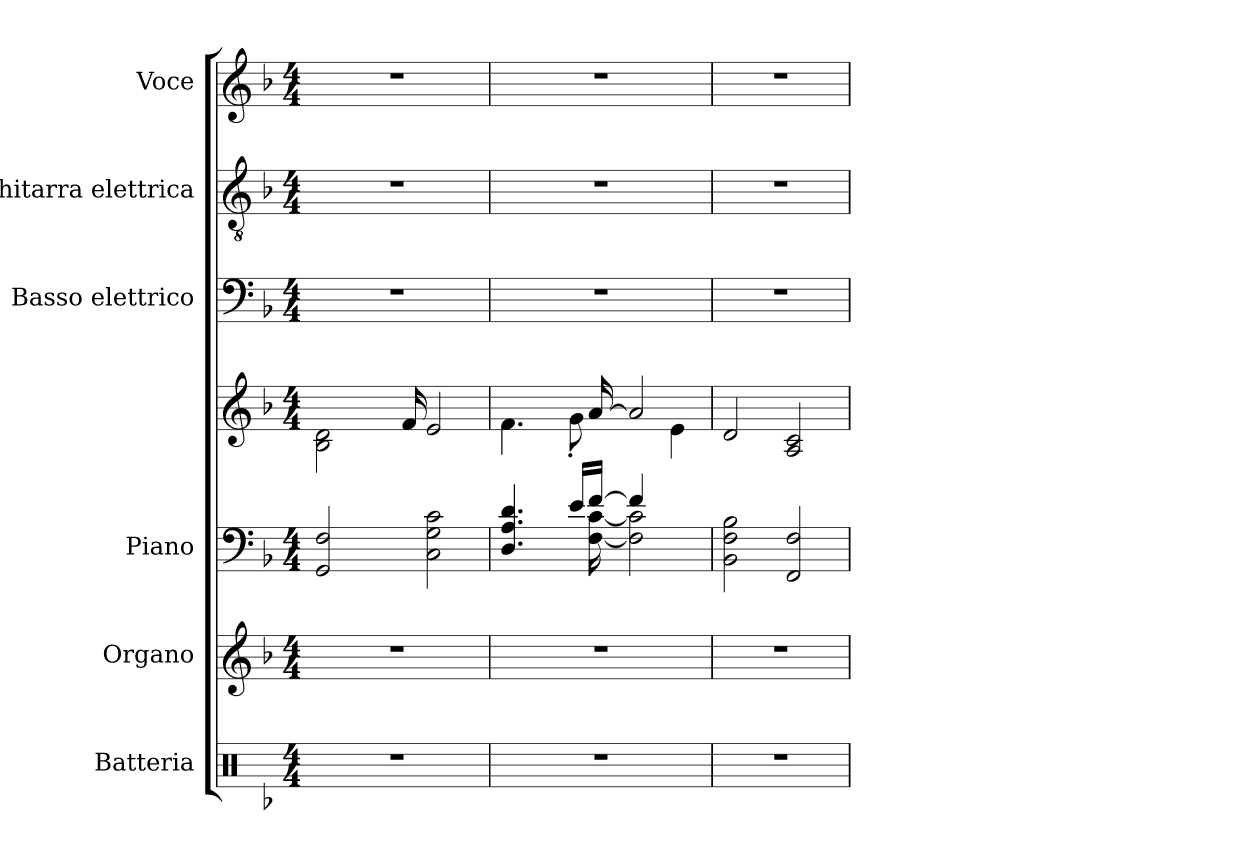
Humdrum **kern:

**kern	**kern	**kern	**kern	**kern	**kern	**kern
*part6	*part5	*part4	*part4	*part3	*part2	*part1
*staff7	*staff6	*staff5	*staff4	*staff3	*staff2	*staff1
*I"Batteria	*I"Organo	*I"Piano	*	*I"Basso elettrico	*I"Chitarra elettrica	*I"Voce
*I'Batt.	*I'Org.	*	*	*I'B. el.	*I'Chit. el.	*I'Vo.
*clefX	*clefG2	*clefF4	*clefG2	*clefF4	*clefGv2	*clefG2
*	*	*	*	*ITrd7c12	*	*
*k[b-]	*k[b-]	*k[b-]	*k[b-]	*k[b-]	*k[b-]	*k[b-]
*M4/4	*M4/4	*M4/4	*M4/4	*M4/4	*M4/4	*M4/4
*MM70	*MM70	*MM70	*MM70	*MM70	*MM70	*MM70
=1	=1	=1	=1	=1	=1	=1
*	*	*	*^	*	*	*
1r	1r	2GG/ 2F/	4ryy	2B-\ 2d\	1r	1r	1r
.	.	.	8ryy	.	.	.	.
.	.	.	16ryy	.	.	.	.
.	.	.	16f/	.	.	.	.
.	.	2C\ 2G\ 2c\	2e/	2rbbbyy	.	.	.
=2	=2	=2	=2	=2	=2	=2	=2
*	*	*^	*	*	*	*	*
1r	1r	4.D/ 4.A/ 4.d/	4ryy	4ryy	4.f\	1r	1r	1r
.	.	.	8ryy	8ryy	.	.	.	.
.	.	16e/LL	16ryy	16ryy	8g'\	.	.	.
.	.	[16f/JJ	[16F\ [16c\	[16a/	.	.	.	.
.	.	4f/]	2F\] 2c\]	2a/]	4ryy	.	.	.
.	.	4ryy	.	.	4e\	.	.	.
*	*	*v	*v	*	*	*	*	*
*	*	*	*v	*v	*	*	*
=3	=3	=3	=3	=3	=3	=3
1r	1r	2BB-\ 2F\ 2B-\	2d/	1r	1r	1r
.	.	2FF/ 2F/	2A/ 2c/	.	.	.
=	=	=	=	=	=	=
*-	*-	*-	*-	*-	*-	*-
